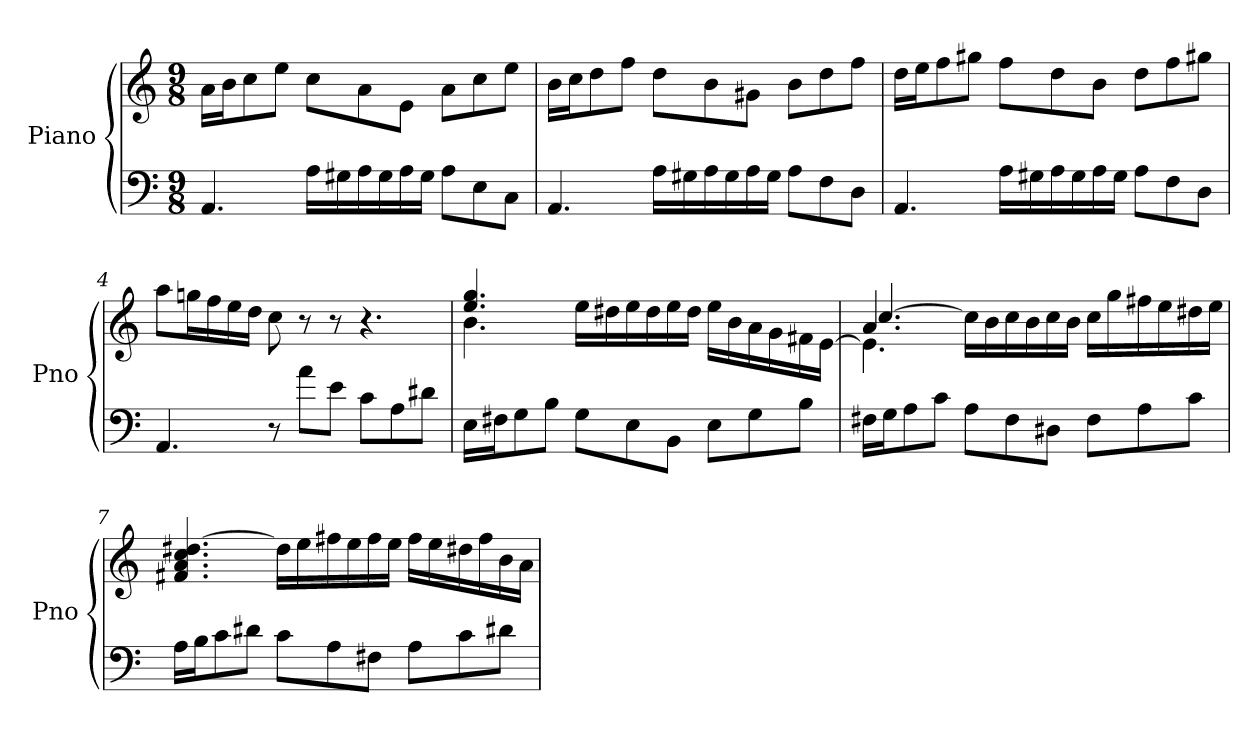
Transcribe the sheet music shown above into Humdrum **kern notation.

**kern	**kern
*part1	*part1
*staff2	*staff1
*I"Piano	*
*I'Pno	*
*clefF4	*clefG2
*k[]	*k[]
*M9/8	*M9/8
=1	=1
4.AA/	16a\LL
.	16b\J
.	8cc\
.	8ee\J
16A\LL	8cc\L
16G#X\	.
16A\	8a\
16G#\	.
16A\	8e\J
16G#\JJ	.
8A\L	8a\L
8E\	8cc\
8C\J	8ee\J
=2	=2
4.AA/	16b\LL
.	16cc\J
.	8dd\
.	8ff\J
16A\LL	8dd\L
16G#X\	.
16A\	8b\
16G#\	.
16A\	8g#X\J
16G#\JJ	.
8A\L	8b\L
8F\	8dd\
8D\J	8ff\J
=3	=3
4.AA/	16dd\LL
.	16ee\J
.	8ff\
.	8gg#X\J
16A\LL	8ff\L
16G#X\	.
16A\	8dd\
16G#\	.
16A\	8b\J
16G#\JJ	.
8A\L	8dd\L
8F\	8ff\
8D\J	8gg#X\J
!!LO:LB:g=z
=4	=4
4.AA/	8aa\L
.	16ggn\L
.	16ff\
.	16ee\
.	16dd\JJ
8r	8cc\
8a\L	8r
8e\J	8r
8c\L	4.r
8A\	.
8d#X\J	.
=5	=5
*	*^
16E\LL	4.ee/ 4.gg/	4.b\
16F#X\J	.	.
8G\	.	.
8B\J	.	.
8G\L	16ee\LL	2.ryy
.	16dd#X\	.
8E\	16ee\	.
.	16dd#\	.
8BB\J	16ee\	.
.	16dd#\JJ	.
8E\L	16ee\LL	.
.	16b\	.
8G\	16a\	.
.	16g\	.
8B\J	16f#X\	.
.	[16e\JJ	.
=6	=6	=6
*	*	*^
16F#X\LL	4.e\]	4.a/	[4.cc/
16G\J	.	.	.
8A\	.	.	.
8c\J	.	.	.
8A\L	4.ryy	2.ryy	16cc\LL]
.	.	.	16b\
8F#\	.	.	16cc\
.	.	.	16b\
8D#X\J	.	.	16cc\
.	.	.	16b\JJ
8F#\L	16cc\LL	.	4.ryy
.	16gg\	.	.
8A\	16ff#X\	.	.
.	16ee\	.	.
8c\J	16dd#X\	.	.
.	16ee\JJ	.	.
*	*v	*v	*v
!!LO:LB:g=z
=7	=7
16A\LL	4.f#X/ 4.a/ 4.cc/ [4.dd#X/
16B\J	.
8c\	.
8d#X\J	.
8c\L	16dd#\LL]
.	16ee\
8A\	16ff#X\
.	16ee\
8F#X\J	16ff#\
.	16ee\JJ
8A\L	16ff#\LL
.	16ee\
8c\	16dd#X\
.	16ff#\
8d#X\J	16b\
.	16a\JJ
=	=
*-	*-
